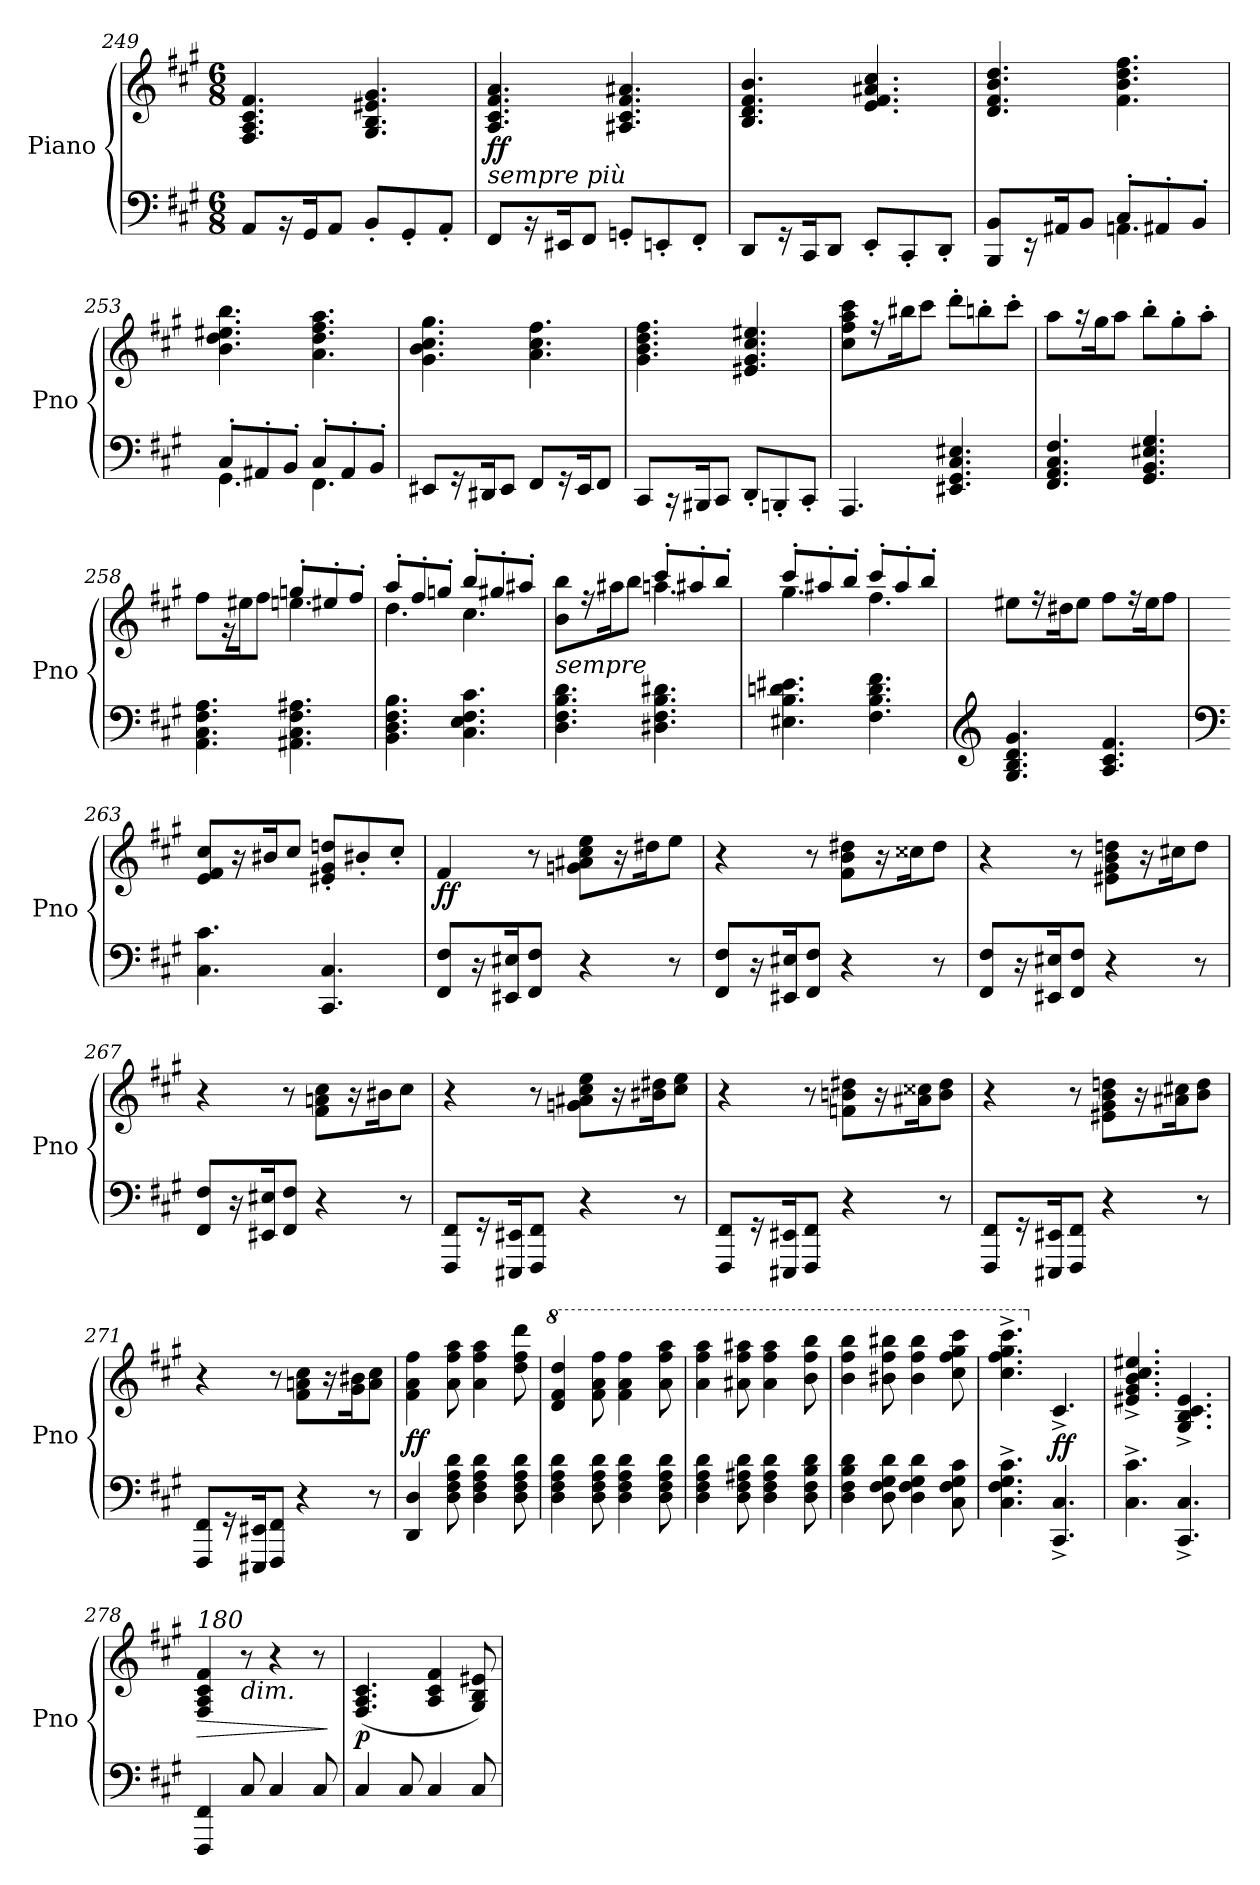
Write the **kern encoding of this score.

**kern	**kern	**dynam
*part1	*part1	*part1
*staff2	*staff1	*staff1/2
*I"Piano	*	*
*I'Pno	*	*
*clefF4	*clefG2	*
*k[f#c#g#]	*k[f#c#g#]	*
*M6/8	*M6/8	*
=249	=249	=249
8AA/L	4.F#/ 4.A/ 4.c#/ 4.f#/	.
16rBB	.	.
16GG#/K	.	.
8AA/J	.	.
8BB'/L	4.G#/ 4.B/ 4.e#X/ 4.g#/	.
8GG#'/	.	.
8AA'/J	.	.
=250	=250	=250
!	!LO:TX:b:i:t=sempre più	!
!	!	!LO:DY:b
8FF#/L	4.A/ 4.c#/ 4.f#/ 4.a/	ff
16rBB	.	.
16EE#X/K	.	.
8FF#/J	.	.
8GGn'/L	4.A#X/ 4.c#/ 4.f#/ 4.a#X/	.
8EEn'/	.	.
8FF#'/J	.	.
=251	=251	=251
8DD/L	4.B/ 4.d/ 4.f#/ 4.b/	.
16rGG	.	.
16CC#/K	.	.
8DD/J	.	.
8EE'/L	4.e/ 4.f#/ 4.a#X/ 4.cc#/	.
8CC#'/	.	.
8DD'/J	.	.
!!LO:LB:g=z
=252	=252	=252
*^	*	*
8BBB/ 8BB/L	4.ryy	4.d/ 4.f#/ 4.b/ 4.dd/	.
16rEE	.	.	.
16AA#X/K	.	.	.
8BB/J	.	.	.
8C#'/L	4.AAn\	4.f#\ 4.b\ 4.dd\ 4.ff#\	.
8AA#X'/	.	.	.
8BB'/J	.	.	.
=253	=253	=253	=253
8C#'/L	4.GG#\	4.b\ 4.dd\ 4.ee#X\ 4.bb\	.
8AA#X'/	.	.	.
8BB'/J	.	.	.
8C#'/L	4.FF#\	4.a\ 4.dd\ 4.ff#\ 4.aa\	.
8AA#'/	.	.	.
8BB'/J	.	.	.
*v	*v	*	*
=254	=254	=254
8EE#X/L	4.g#\ 4.b\ 4.cc#\ 4.gg#\	.
16rGG	.	.
16DD#X/K	.	.
8EE#/J	.	.
8FF#/L	4.a\ 4.cc#\ 4.ff#\	.
16rGG	.	.
16EE#/K	.	.
8FF#/J	.	.
=255	=255	=255
8CC#/L	4.g#\ 4.b\ 4.dd\ 4.ff#\	.
16rCC	.	.
16BBB#X/K	.	.
8CC#/J	.	.
8DD'/L	4.e#X/ 4.g#/ 4.cc#/ 4.ee#X/	.
8BBBn'/	.	.
8CC#'/J	.	.
=256	=256	=256
4.AAA/	8cc#\ 8ff#\ 8aa\ 8ccc#\L	.
.	16rff	.
.	16bb#X\K	.
.	8ccc#\J	.
4.EE#X/ 4.GG#/ 4.C#/ 4.E#X/	8ddd'\L	.
.	8bbn'\	.
.	8ccc#'\J	.
!!LO:LB:g=z
=257	=257	=257
4.FF#/ 4.AA/ 4.C#/ 4.F#/	8aa\L	.
.	16raa	.
.	16gg#\K	.
.	8aa\J	.
4.GG#/ 4.BB/ 4.E#X/ 4.G#/	8bb'\L	.
.	8gg#'\	.
.	8aa'\J	.
=258	=258	=258
*	*^	*
4.AA\ 4.C#\ 4.F#\ 4.A\	8ff#\L	4.ryy	.
.	16rg	.	.
.	16ee#X\K	.	.
.	8ff#\J	.	.
4.AA#X\ 4.C#\ 4.F#\ 4.A#X\	8ggn'/L	4.een\	.
.	8ee#X'/	.	.
.	8ff#'/J	.	.
=259	=259	=259	=259
4.BB\ 4.D\ 4.F#\ 4.B\	8aa'/L	4.dd\	.
.	8ff#'/	.	.
.	8ggn'/J	.	.
4.C#\ 4.E\ 4.F#\ 4.c#\	8bb'/L	4.cc#\	.
.	8gg#X'/	.	.
.	8aa#X'/J	.	.
=260	=260	=260	=260
!	!LO:TX:b:i:t=sempre	!	!
4.D\ 4.F#\ 4.B\ 4.d\	8b\ 8bb\L	4.ryy	.
.	16r	.	.
.	16aa#X\K	.	.
.	8bb\J	.	.
4.D#X\ 4.F#\ 4.B\ 4.d#X\	8ccc#'/L	4.aan\	.
.	8aa#X'/	.	.
.	8bb'/J	.	.
=261	=261	=261	=261
4.E#X\ 4.B\ 4.dn\ 4.e#X\	8ccc#'/L	4.gg#\	.
.	8aa#X'/	.	.
.	8bb'/J	.	.
4.F#\ 4.B\ 4.d\ 4.f#\	8ccc#'/L	4.ff#\	.
.	8aa#'/	.	.
.	8bb'/J	.	.
*	*v	*v	*
!!LO:LB:g=z
=262	=262	=262
*clefG2	*	*
4.G#/ 4.B/ 4.d/ 4.g#/	8ee#X\L	.
.	16rff	.
.	16dd#X\K	.
.	8ee#\J	.
4.A/ 4.c#/ 4.f#/	8ff#\L	.
.	16rff	.
.	16ee#\K	.
.	8ff#\J	.
=263	=263	=263
*clefF4	*	*
4.C#\ 4.c#\	8e/ 8f#/ 8cc#/L	.
.	16r	.
.	16b#X/K	.
.	8cc#/J	.
4.CC#/ 4.C#/	8e#X/' 8g#/' 8ddn/'L	.
.	8b#X'/	.
.	8cc#'/J	.
=264	=264	=264
!	!	!LO:DY:b
8FF#/ 8F#/L	4f#/	ff
16r	.	.
16EE#X/ 16E#X/K	.	.
8FF#/ 8F#/J	8r	.
4r	8gn\ 8a#X\ 8cc#\ 8ee\L	.
.	16r	.
.	16dd#X\K	.
8r	8ee\J	.
=265	=265	=265
8FF#/ 8F#/L	4r	.
16r	.	.
16EE#X/ 16E#X/K	.	.
8FF#/ 8F#/J	8r	.
4r	8f#\ 8b\ 8dd#X\L	.
.	16r	.
.	16cc##X\K	.
8r	8dd#\J	.
!!LO:LB:g=z
=266	=266	=266
8FF#/ 8F#/L	4r	.
16r	.	.
16EE#X/ 16E#X/K	.	.
8FF#/ 8F#/J	8r	.
4r	8e#X\ 8g#\ 8b\ 8ddn\L	.
.	16r	.
.	16cc#X\K	.
8r	8dd\J	.
=267	=267	=267
8FF#/ 8F#/L	4r	.
16r	.	.
16EE#X/ 16E#X/K	.	.
8FF#/ 8F#/J	8r	.
4r	8f#\ 8an\ 8cc#\L	.
.	16r	.
.	16b#X\K	.
8r	8cc#\J	.
=268	=268	=268
8FFF#/ 8FF#/L	4r	.
16rGG	.	.
16EEE#X/ 16EE#X/K	.	.
8FFF#/ 8FF#/J	8r	.
4r	8gn\ 8a#X\ 8cc#\ 8ee\L	.
.	16r	.
.	16b#X\ 16dd#X\K	.
8r	8cc#\ 8ee\J	.
=269	=269	=269
8FFF#/ 8FF#/L	4r	.
16rGG	.	.
16EEE#X/ 16EE#X/K	.	.
8FFF#/ 8FF#/J	8r	.
4r	8fn\ 8bn\ 8dd#X\L	.
.	16r	.
.	16a#X\ 16cc##X\K	.
8r	8b\ 8dd#\J	.
!!LO:PB:g=z
=270	=270	=270
8FFF#/ 8FF#/L	4r	.
16rGG	.	.
16EEE#X/ 16EE#X/K	.	.
8FFF#/ 8FF#/J	8r	.
4r	8e#X\ 8g#\ 8b\ 8ddn\L	.
.	16r	.
.	16a#X\ 16cc#X\K	.
8r	8b\ 8dd\J	.
=271	=271	=271
8FFF#/ 8FF#/L	4r	.
16rGG	.	.
16EEE#X/ 16EE#X/K	.	.
8FFF#/ 8FF#/J	8r	.
4r	8f#\ 8an\ 8cc#\L	.
.	16r	.
.	16g#\ 16b#X\K	.
8r	8a\ 8cc#\J	.
=272	=272	=272
!	!	!LO:DY:b
4DD/ 4D/	4f#\ 4a\ 4ff#\	ff
8D\ 8F#\ 8A\ 8d\	8a\ 8ff#\ 8aa\	.
4D\ 4F#\ 4A\ 4d\	4a\ 4ff#\ 4aa\	.
8D\ 8F#\ 8A\ 8d\	8dd\ 8ff#\ 8ddd\	.
=273	=273	=273
*	*8va	*
4D\ 4F#\ 4A\ 4d\	4dd/ 4ff#/ 4ddd/	.
8D\ 8F#\ 8A\ 8d\	8ff#\ 8aa\ 8fff#\	.
4D\ 4F#\ 4A\ 4d\	4ff#\ 4aa\ 4fff#\	.
8D\ 8F#\ 8A\ 8d\	8aa\ 8fff#\ 8aaa\	.
=274	=274	=274
4D\ 4F#\ 4A\ 4d\	4aa\ 4fff#\ 4aaa\	.
8D\ 8F#\ 8A#X\ 8d\	8aa#X\ 8fff#\ 8aaa#X\	.
4D\ 4F#\ 4A#\ 4d\	4aa#\ 4fff#\ 4aaa#\	.
8D\ 8F#\ 8B\ 8d\	8bb\ 8fff#\ 8bbb\	.
=275	=275	=275
4D\ 4F#\ 4B\ 4d\	4bb\ 4fff#\ 4bbb\	.
8D\ 8F#\ 8G#\ 8d\	8bb#X\ 8fff#\ 8bbb#X\	.
4D\ 4F#\ 4G#\ 4d\	4bb#\ 4fff#\ 4bbb#\	.
8C#\ 8F#\ 8G#\ 8c#\	8ccc#\ 8fff#\ 8ggg#\ 8cccc#\	.
!!LO:LB:g=z
=276	=276	=276
4.C#\^ 4.F#\^ 4.G#\^ 4.c#\^	4.ccc#\^ 4.fff#\^ 4.ggg#\^ 4.cccc#\^	.
*	*X8va	*
!	!	!LO:DY:b
4.CC#/^ 4.C#/^	4.c#^/	ff
=277	=277	=277
4.C#\^ 4.c#\^	4.e#X/^ 4.g#/^ 4.b/^ 4.cc#/^ 4.ee#X/^	.
4.CC#/^ 4.C#/^	4.G#/^ 4.B/^ 4.c#/^ 4.e#/^	.
=278	=278	=278
!	!LO:TX:a:i:t=180	!
!	!	!LO:HP:b
4FFF#/ 4FF#/	4F#/ 4A/ 4c#/ 4f#/	>
!	!LO:TX:b:i:t=dim.	!
8C#/	8r	.
4C#/	4r	.
8C#/	8r	.
.	.	]
=279	=279	=279
!	!	!LO:DY:b
4C#/	(>4.F#/ 4.A/ 4.c#/	p
8C#/	.	.
4C#/	4A/ 4c#/ 4f#/	.
8C#/	8G#/ 8B/ 8e#X/)	.
=	=	=
*-	*-	*-
